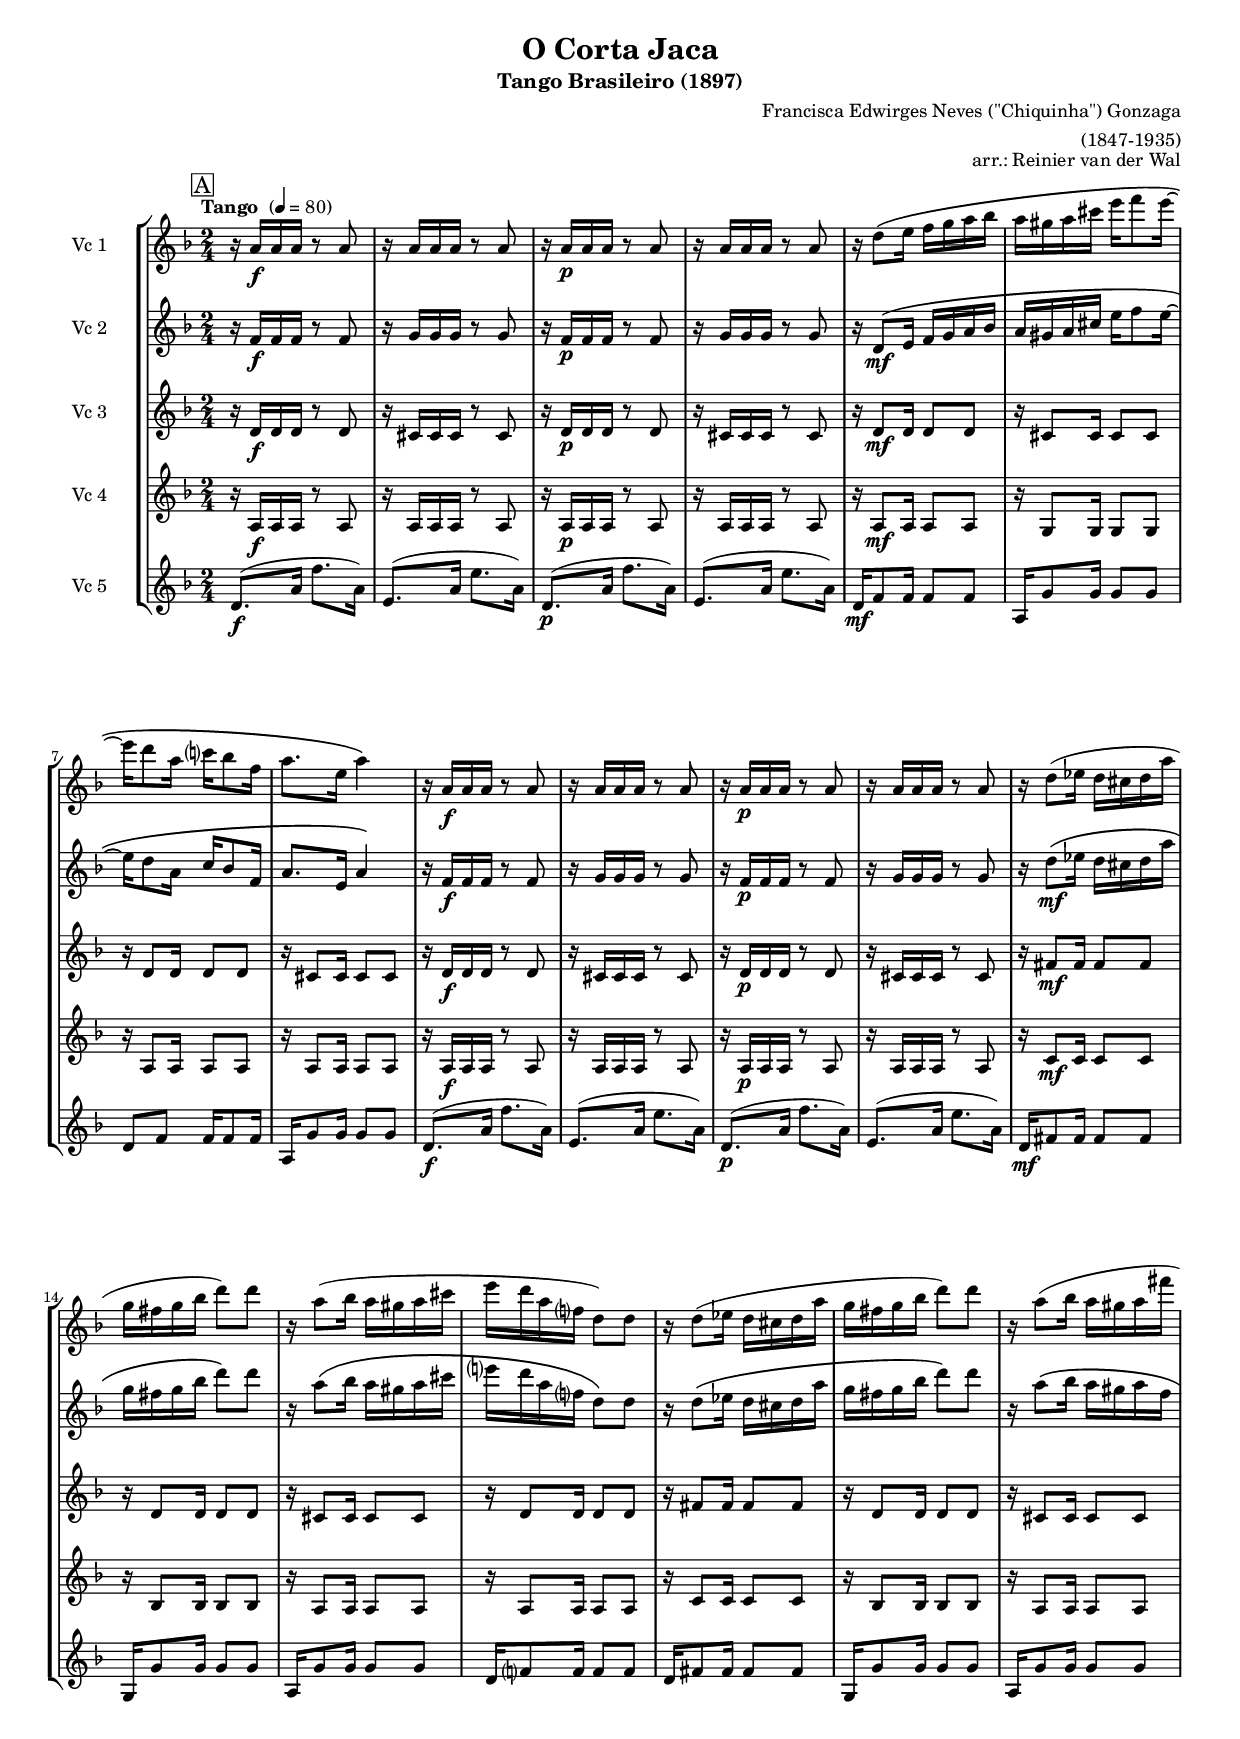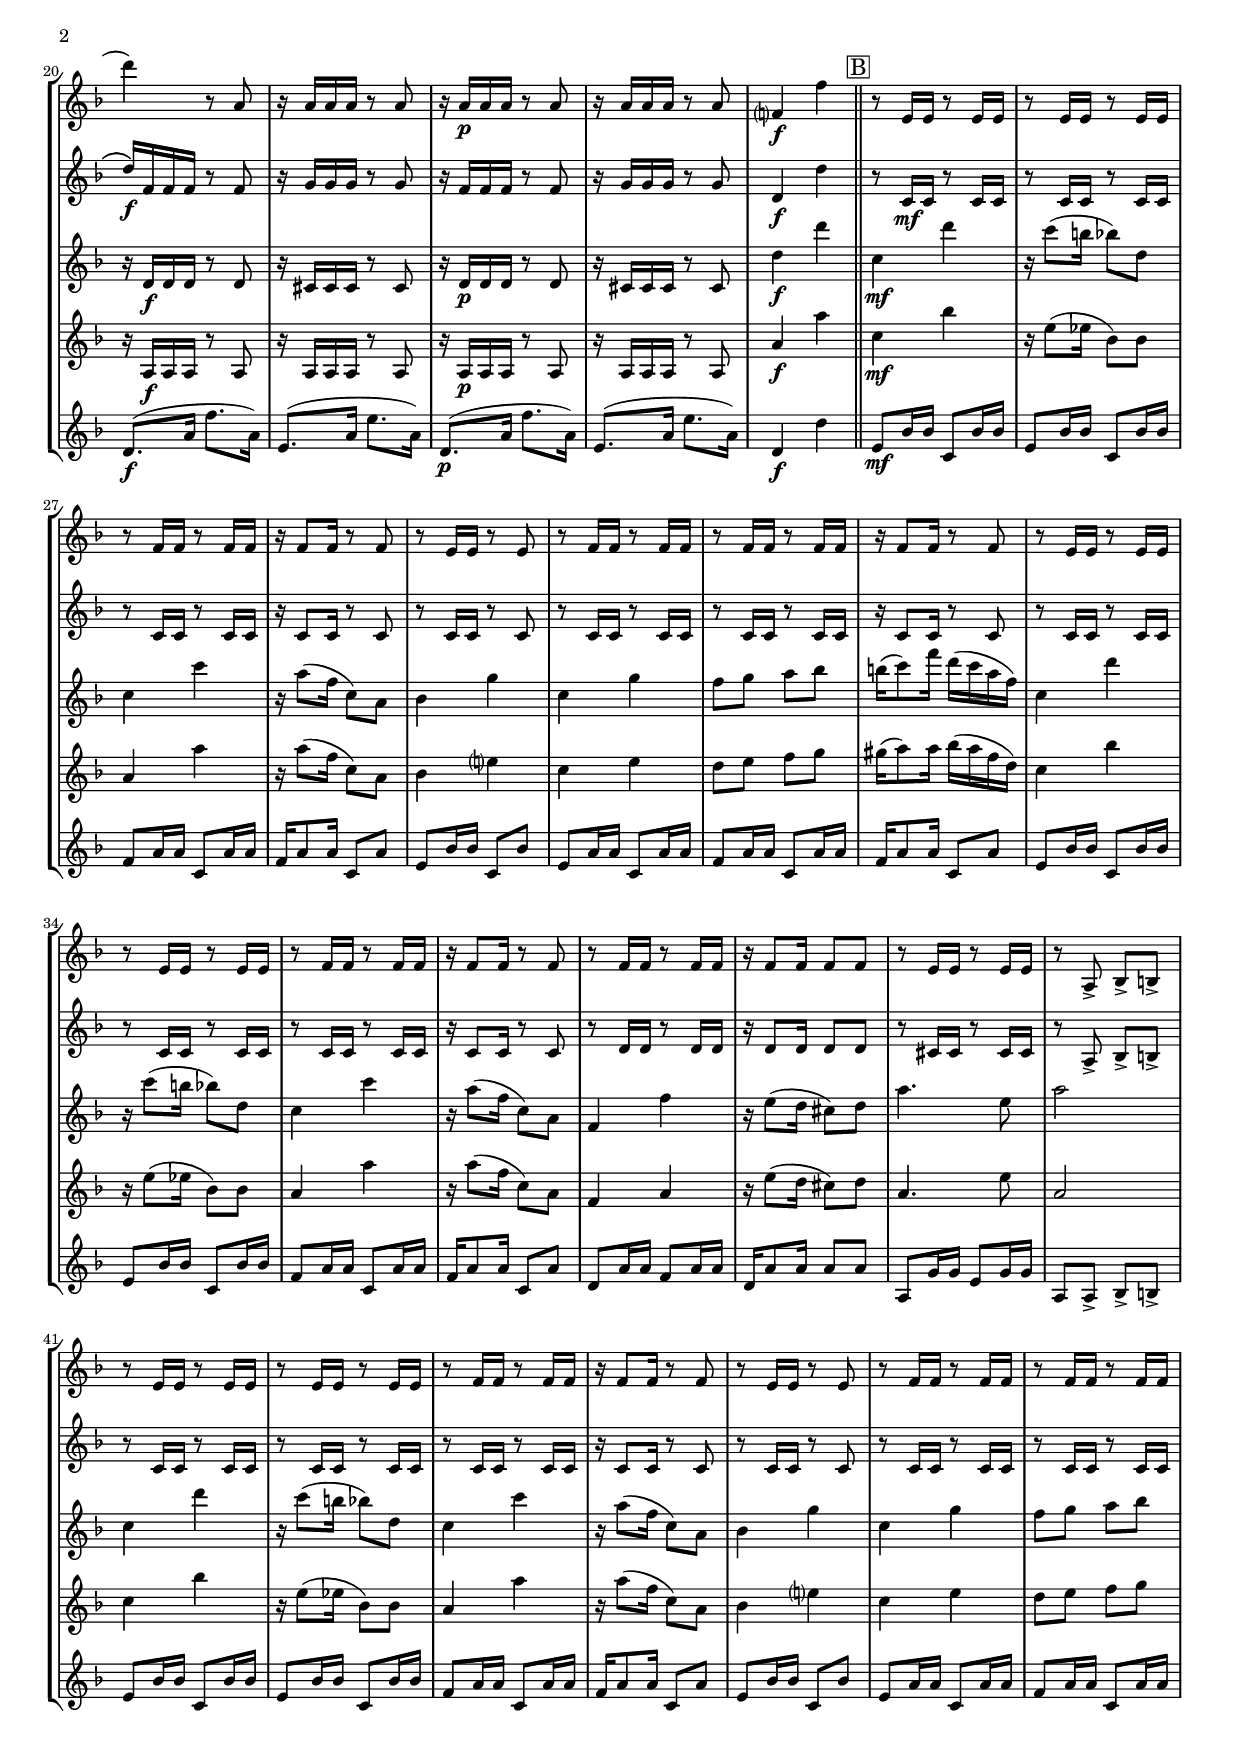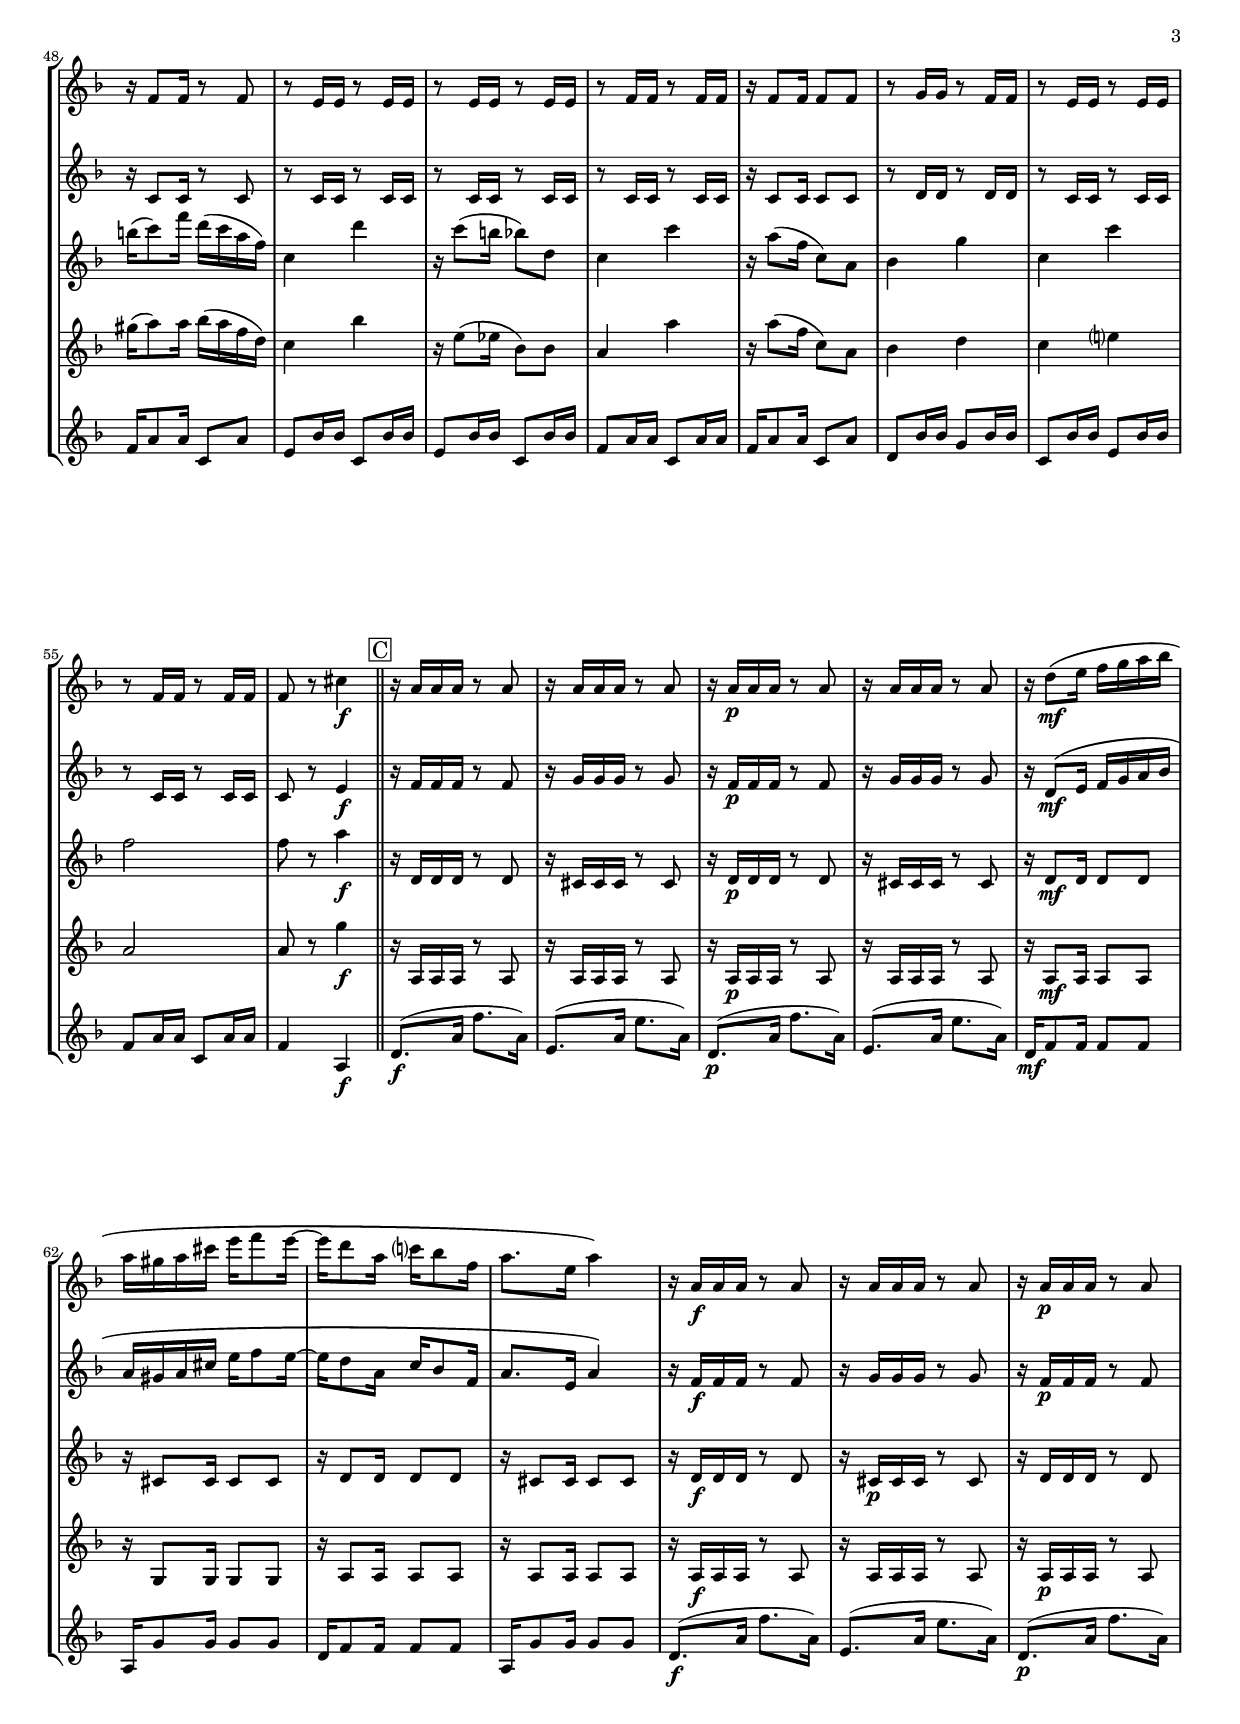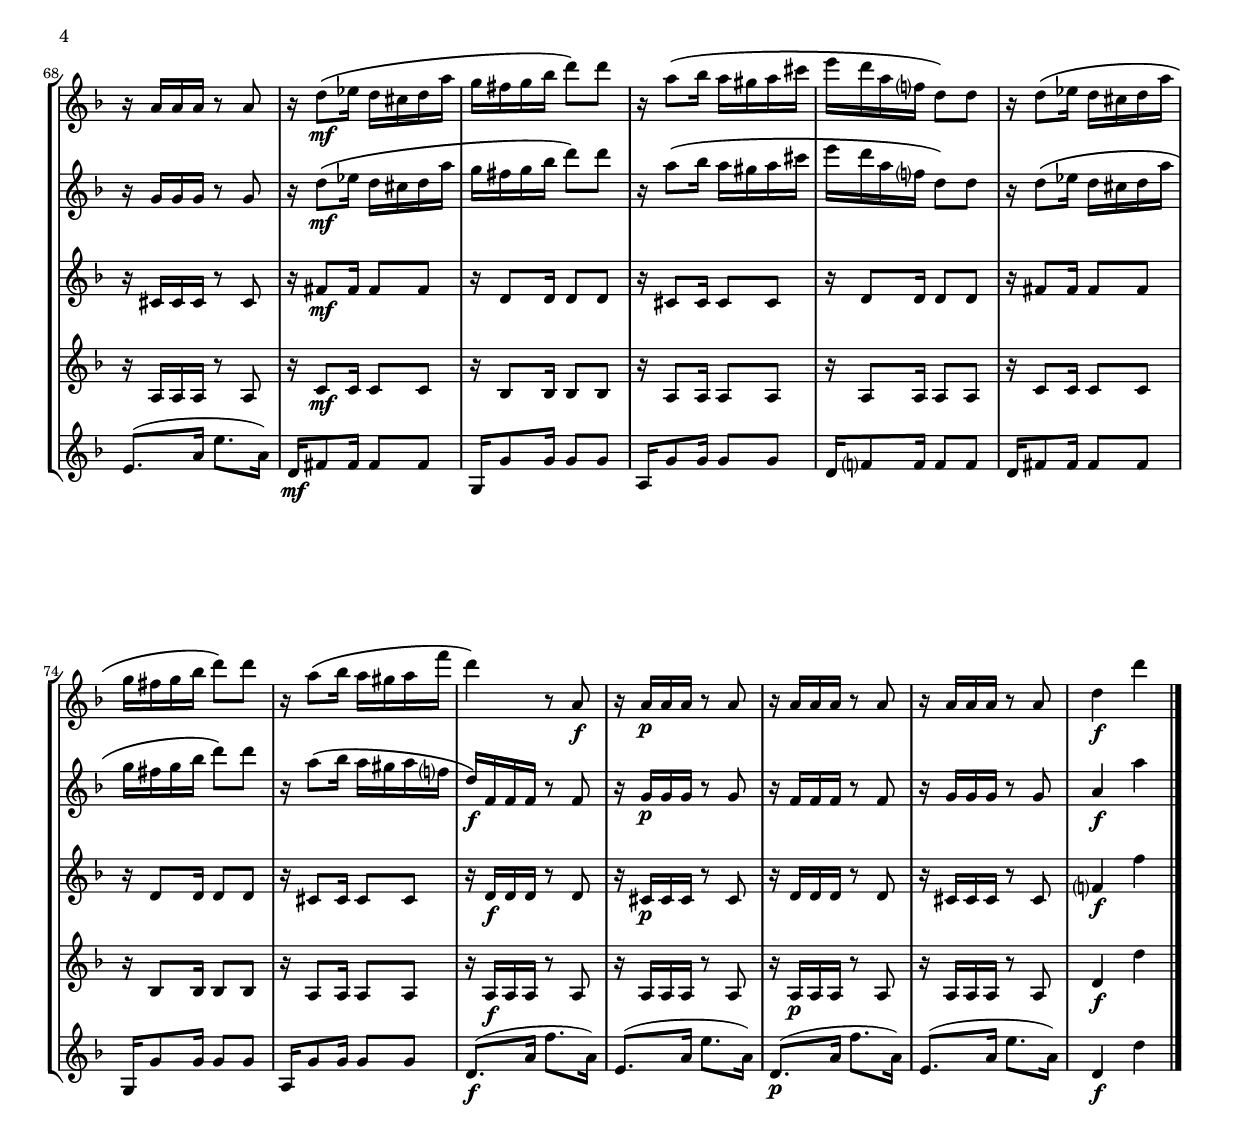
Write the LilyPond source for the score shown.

\version "2.12.3"
\include "deutsch.ly"

#(set-global-staff-size 16)

\header {
  title = "O Corta Jaca"
  subtitle = "Tango Brasileiro (1897)"
  composer = "Francisca Edwirges Neves (\"Chiquinha\") Gonzaga"
  arranger = "(1847-1935)"
  opus = "arr.: Reinier van der Wal"
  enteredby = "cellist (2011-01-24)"
}

voiceconsts = {
 \key f \major
 \time 2/4
 \clef "treble"
% \clef "bass"
% \numericTimeSignature
 \compressFullBarRests
 \tempo "Tango " 4=80
}

%midilow = "harpsichord"
midilow = "accordion"
%midilow = "bassoon"

va = \relative c'' {
   \voiceconsts

   \mark \markup \box A
   r16 a\f a a r8 a
   r16 a a a r8 a
   r16 a\p a a r8 a
   r16 a a a r8 a
   r16 d8\( e16 f g a b

   a gis a cis e f8 e16~
   e d8 a16 c? b8 f16
   a8. e16 a4\)
   r16 a,\f a a r8 a
   r16 a a a r8 a
   r16 a\p a a r8 a

   r16 a a a r8 a
   r16 d8( es16 d cis d a'
   g fis g b d8) d
   r16 a8( b16 a gis a cis
   e d a f? d8) d

   r16 d8( es16 d cis d a'
   g fis g b d8) d
   r16 a8( b16 a gis a fis'!
   d4) r8 a,
   r16 a a a r8 a

   r16 a\p a a r8 a
   r16 a a a r8 a
   f?4\f f' \bar "||"
   \mark \markup \box B
   r8 e,16 e r8 e16 e
   r8 e16 e r8 e16 e
   r8 f16 f r8 f16 f

   r f8 f16 r8 f
   r e16 e r8 e
   r f16 f r8 f16 f
   r8 f16 f r8 f16 f
   r f8 f16 r8 f

   r8 e16 e r8 e16 e
   r8 e16 e r8 e16 e
   r8 f16 f r8 f16 f
   r f8 f16 r8 f
   r f16 f r8 f16 f

   r f8 f16 f8 f
   r e16 e r8 e16 e
   r8 a,-> b-> h->
   r e16 e r8 e16 e
   r8 e16 e r8 e16 e
   r8 f16 f r8 f16 f

   r f8 f16 r8 f
   r e16 e r8 e
   r f16 f r8 f16 f
   r8 f16 f r8 f16 f
   r f8 f16 r8 f

   r e16 e r8 e16 e
   r8 e16 e r8 e16 e
   r8 f16 f r8 f16 f
   r16 f8 f16 f8 f
   r g16 g r8 f16 f

   r8 e16 e r8 e16 e
   r8 f16 f r8 f16 f
   f8 r cis'4\f \bar "||"
   \mark \markup \box C
   r16 a a a r8 a
   r16 a a a r8 a
   r16 a\p a a r8 a

   r16 a a a r8 a
   r16 d8\(\mf e16 f g a b
   a gis a cis e f8 e16~
   e d8 a16 c? b8 f16
   a8. e16 a4\)

   r16 a,\f a a r8 a
   r16 a a a r8 a
   r16 a\p a a r8 a
   r16 a a a r8 a
   r16 d8\(\mf es16 d cis d a'

   g fis g b d8\) d
   r16 a8\( b16 a gis a cis
   e d a f? d8\) d
   r16 d8\( es16 d cis d a'
   g fis g b d8\) d
   r16 a8\( b16 a gis a f'

   d4\) r8 a,\f
   r16 a\p a a r8 a
   r16 a a a r8 a
   r16 a a a r8 a
   d4\f d' \bar "|."
}

vb = \relative c' {
   \voiceconsts

   \mark \markup \box A
   r16 f\f f f r8 f
   r16 g g g r8 g
   r16 f\p f f r8 f
   r16 g g g r8 g
   r16 d8\(\mf e16 f g a b

   a gis a cis e f8 e16~
   e d8 a16 c b8 f16
   a8. e16 a4\)
   r16 f\f f f r8 f
   r16 g g g r8 g
   r16 f\p f f r8 f

   r16 g g g r8 g
   r16 d'8\(\mf es16 d cis d a'
   g fis g b d8\) d
   r16 a8\( b16 a gis a cis
   e? d a f? d8\) d

   r16 d8\( es16 d cis d a'
   g fis g b d8\) d
   r16 a8\( b16 a gis a f
   d\)\f f, f f r8 f
   r16 g g g r8 g

   r16 f f f r8 f
   r16 g g g r8 g
   d4\f d' \bar "||"
   \mark \markup \box B
   r8 c,16\mf c r8 c16 c
   r8 c16 c r8 c16 c
   r8 c16 c r8 c16 c

   r c8 c16 r8 c
   r c16 c r8 c
   r c16 c r8 c16 c
   r8 c16 c r8 c16 c
   r c8 c16 r8 c

   r c16 c r8 c16 c
   r8 c16 c r8 c16 c
   r8 c16 c r8 c16 c
   r c8 c16 r8 c
   r  d16 d r8 d16 d

   r d8 d16 d8 d
   r cis16 cis r8 cis16 cis
   r8 a-> b-> h->
   r c16 c r8 c16 c
   r8 c16 c r8 c16 c
   r8 c16 c r8 c16 c

   r c8 c16 r8 c
   r c16 c r8 c
   r c16 c r8 c16 c
   r8 c16 c r8 c16 c
   r c8 c16 r8 c

   r8 c16 c r8 c16 c
   r8 c16 c r8 c16 c
   r8 c16 c r8 c16 c
   r c8 c16 c8 c
   r d16 d r8 d16 d

   r8 c16 c r8 c16 c
   r8 c16 c r8 c16 c
   c8 r e4\f \bar "||"
   \mark \markup \box C
   r16 f f f r8 f
   r16 g g g r8 g
   r16 f\p f f r8 f

   r16 g g g r8 g
   r16 d8\(\mf e16 f g a b
   a gis a cis e f8 e16~
   e d8 a16 c b8 f16
   a8. e16 a4\)

   r16 f\f f f r8 f
   r16 g g g r8 g
   r16 f\p f f r8 f
   r16 g g g r8 g
   r16 d'8\(\mf es16 d cis d a'

   g fis g b d8\) d
   r16 a8\( b16 a gis a cis
   e d a f? d8\) d
   r16 d8\( es16 d cis d a'
   g fis g b d8\) d
   r16 a8\( b16 a gis a f?

   d\)\f f, f f r8 f
   r16 g\p g g r8 g
   r16 f f f r8 f
   r16 g g g r8 g
   a4\f a' \bar "|."
}

vc = \relative c' {
   \voiceconsts

   \mark \markup \box A
   r16 d\f d d r8 d
   r16 cis cis cis r8 cis
   r16 d\p d d r8 d
   r16 cis cis cis r8 cis
   r16 d8\mf d16 d8 d

   r16 cis8 cis16 cis8 cis
   r16 d8 d16 d8 d
   r16 cis8 cis16 cis8 cis
   r16 d\f d d r8 d
   r16 cis cis cis r8 cis
   r16 d\p d d r8 d

   r16 cis cis cis r8 cis
   r16 fis8\mf fis16 fis8 fis
   r16 d8 d16 d8 d
   r16 cis8 cis16 cis8 cis
   r16 d8 d16 d8 d

   r16 fis8 fis16 fis8 fis
   r16 d8 d16 d8 d
   r16 cis8 cis16 cis8 cis
   r16 d\f d d r8 d
   r16 cis cis cis r8 cis

   r16 d\p d d r8 d
   r16 cis cis cis r8 cis
   d'4\f d' \bar "||"
   \mark \markup \box B
   c,\mf d'
   r16 c8( h16 b8) d,
   c4 c'

   r16 a8( f16 c8) a
   b4 g'
   c, g'
   f8 g a b
   h16( c8) f16 d( c a f)

   c4 d'
   r16 c8( h16 b8) d,
   c4 c'
   r16 a8( f16 c8) a
   f4 f'

   r16 e8( d16 cis8) d
   a'4. e8
   a2
   c,4 d'
   r16 c8( h16 b8) d,
   c4 c'

   r16 a8( f16 c8) a
   b4 g'
   c, g'
   f8 g a b
   h16( c8) f16 d( c a f)

   c4 d'
   r16 c8( h16 b8) d,
   c4 c'
   r16 a8( f16 c8) a
   b4 g'
   c, c'
   f,2
   f8 r a4\f \bar "||"
   \mark \markup \box C
   r16 d,, d d r8 d
   r16 cis cis cis r8 cis
   r16 d\p d d r8 d

   r16 cis cis cis r8 cis
   r16 d8\mf d16 d8 d
   r16 cis8 cis16 cis8 cis
   r16 d8 d16 d8 d
   r16 cis8 cis16 cis8 cis

   r16 d\f d d r8 d
   r16 cis\p cis cis r8 cis
   r16 d d d r8 d
   r16 cis cis cis r8 cis
   r16 fis8\mf fis16 fis8 fis

   r16 d8 d16 d8 d
   r16 cis8 cis16 cis8 cis
   r16 d8 d16 d8 d
   r16 fis8 fis16 fis8 fis
   r16 d8 d16 d8 d
   r16 cis8 cis16 cis8 cis

   r16 d\f d d r8 d
   r16 cis\p cis cis r8 cis
   r16 d d d r8 d
   r16 cis cis cis r8 cis
   f?4\f f' \bar "|."
}

vd = \relative c' {
   \voiceconsts

   \mark \markup \box A
   r16 a\f a a r8 a
   r16 a a a r8 a
   r16 a\p a a r8 a
   r16 a a a r8 a
   r16 a8\mf a16 a8 a

   r16 g8 g16 g8 g
   r16 a8 a16 a8 a
   r16 a8 a16 a8 a
   r16 a\f a a r8 a
   r16 a a a r8 a
   r16 a\p a a r8 a

   r16 a a a r8 a
   r16 c8\mf c16 c8 c
   r16 b8 b16 b8 b
   r16 a8 a16 a8 a
   r16 a8 a16 a8 a

   r16 c8 c16 c8 c
   r16 b8 b16 b8 b
   r16 a8 a16 a8 a
   r16 a\f a a r8 a
   r16 a a a r8 a

   r16 a\p a a r8 a
   r16 a a a r8 a
   a'4\f a' \bar "||"
   \mark \markup \box B
   c,\mf b'
   r16 e,8( es16 b8) b
   a4 a'

   r16 a8( f16 c8) a
   b4 e?
   c e
   d8 e f g
   gis16( a8) a16 b( a f d)

   c4 b'
   r16 e,8( es16 b8) b
   a4 a'
   r16 a8( f16 c8) a
   f4 a

   r16 e'8( d16 cis8) d
   a4. e'8
   a,2
   c4 b'
   r16 e,8( es16 b8) b
   a4 a'

   r16 a8( f16 c8) a
   b4 e?
   c e
   d8 e f g
   gis16( a8) a16 b( a f d)

   c4 b'
   r16 e,8( es16 b8) b
   a4 a'
   r16 a8( f16 c8) a
   b4 d

   c e?
   a,2
   a8 r g'4\f \bar "||"
   \mark \markup \box C
   r16 a,, a a r8 a
   r16 a a a r8 a
   r16 a\p a a r8 a

   r16 a a a r8 a
   r16 a8\mf a16 a8 a
   r16 g8 g16 g8 g
   r16 a8 a16 a8 a
   r16 a8 a16 a8 a

   r16 a\f a a r8 a
   r16 a a a r8 a
   r16 a\p a a r8 a
   r16 a a a r8 a
   r16 c8\mf c16 c8 c

   r16 b8 b16 b8 b
   r16 a8 a16 a8 a
   r16 a8 a16 a8 a
   r16 c8 c16 c8 c
   r16 b8 b16 b8 b
   r16 a8 a16 a8 a

   r16 a\f a a r8 a
   r16 a a a r8 a
   r16 a\p a a r8 a
   r16 a a a r8 a
   d4\f d' \bar "|."
}

ve = \relative c' {
   \voiceconsts

   \mark \markup \box A
   d8.(\f a'16 f'8. a,16)
   e8.( a16 e'8. a,16)
   d,8.(\p a'16 f'8. a,16)
   e8.( a16 e'8. a,16)
   d,16\mf f8 f16 f8 f

   a,16 g'8 g16 g8 g
   d f f16 f8 f16
   a,16 g'8 g16 g8 g
   d8.(\f a'16 f'8. a,16)
   e8.( a16 e'8. a,16)
   d,8.(\p a'16 f'8. a,16)

   e8.( a16 e'8. a,16)
   d,16\mf fis8 fis16 fis8 fis
   g,16 g'8 g16 g8 g
   a,16 g'8 g16 g8 g
   d16 f?8 f16 f8 f

   d16 fis8 fis16 fis8 fis
   g,16 g'8 g16 g8 g
   a,16 g'8 g16 g8 g
   d8.(\f a'16 f'8. a,16)
   e8.( a16 e'8. a,16)

   d,8.(\p a'16 f'8. a,16)
   e8.( a16 e'8. a,16)
   d,4\f d' \bar "||"
   \mark \markup \box B
   e,8\mf b'16 b c,8 b'16 b
   e,8 b'16 b c,8 b'16 b
   f8 a16 a c,8 a'16 a

   f a8 a16 c,8 a'
   e b'16 b c,8 b'
   e, a16 a c,8 a'16 a
   f8 a16 a c,8 a'16 a
   f a8 a16 c,8 a'

   e b'16 b c,8 b'16 b
   e,8 b'16 b c,8 b'16 b
   f8 a16 a c,8 a'16 a
   f a8 a16 c,8 a'
   d, a'16 a f8 a16 a

   d,16 a'8 a16 a8 a
   a, g'16 g e8 g16 g
   a,8 a-> b-> h->
   e b'16 b c,8 b'16 b
   e,8 b'16 b c,8 b'16 b
   f8 a16 a c,8 a'16 a

   f a8 a16 c,8 a'
   e b'16 b c,8 b'
   e, a16 a c,8 a'16 a
   f8 a16 a c,8 a'16 a
   f a8 a16 c,8 a'

   e b'16 b c,8 b'16 b
   e,8 b'16 b c,8 b'16 b
   f8 a16 a c,8 a'16 a
   f a8 a16 c,8 a'
   d, b'16 b g8 b16 b

   c,8 b'16 b e,8 b'16 b
   f8 a16 a c,8 a'16 a
   f4 a,\f \bar "||"
   \mark \markup \box C
   d8.(\f a'16 f'8. a,16)
   e8.( a16 e'8. a,16)
   d,8.(\p a'16 f'8. a,16)

   e8.( a16 e'8. a,16)
   d,16\mf f8 f16 f8 f
   a,16 g'8 g16 g8 g
   d16 f8 f16 f8 f
   a,16 g'8 g16 g8 g

   d8.(\f a'16 f'8. a,16)
   e8.( a16 e'8. a,16)
   d,8.(\p a'16 f'8. a,16)
   e8.( a16 e'8. a,16)
   d,16\mf fis8 fis16 fis8 fis

   g,16 g'8 g16 g8 g
   a,16 g'8 g16 g8 g
   d16 f?8 f16 f8 f
   d16 fis8 fis16 fis8 fis
   g,16 g'8 g16 g8 g
   a,16 g'8 g16 g8 g

   d8.(\f a'16 f'8. a,16)
   e8.( a16 e'8. a,16)
   d,8.(\p a'16 f'8. a,16)
   e8.( a16 e'8. a,16)
   d,4\f d' \bar "|."
}


\book {
  \score {
    \new StaffGroup <<
      \new Staff {
	\set Staff.midiInstrument = \midilow
	\set Staff.instrumentName = #"Vc 1"
	\va
%	\transpose f b,, { \va }
      }

      \new Staff {
	\set Staff.midiInstrument = \midilow
	\set Staff.instrumentName = #"Vc 2"
	\vb
%	\transpose f b,, { \vb }
      }

      \new Staff {
	\set Staff.midiInstrument = \midilow
	\set Staff.instrumentName = #"Vc 3"
	\vc
%	\transpose f b,, { \vc }
      }

      \new Staff {
	\set Staff.midiInstrument = \midilow
	\set Staff.instrumentName = #"Vc 4"
	\vd
%	\transpose f b,, { \vd }
      }

      \new Staff {
	\set Staff.midiInstrument = \midilow
	\set Staff.instrumentName = #"Vc 5"
	\ve
%	\transpose f b,, { \ve }
      }
    >>

    \layout {}

    \midi {
      \context {
	\Score
	tempoWholesPerMinute = #(ly:make-moment 80 4)
      }
    }
  }
}